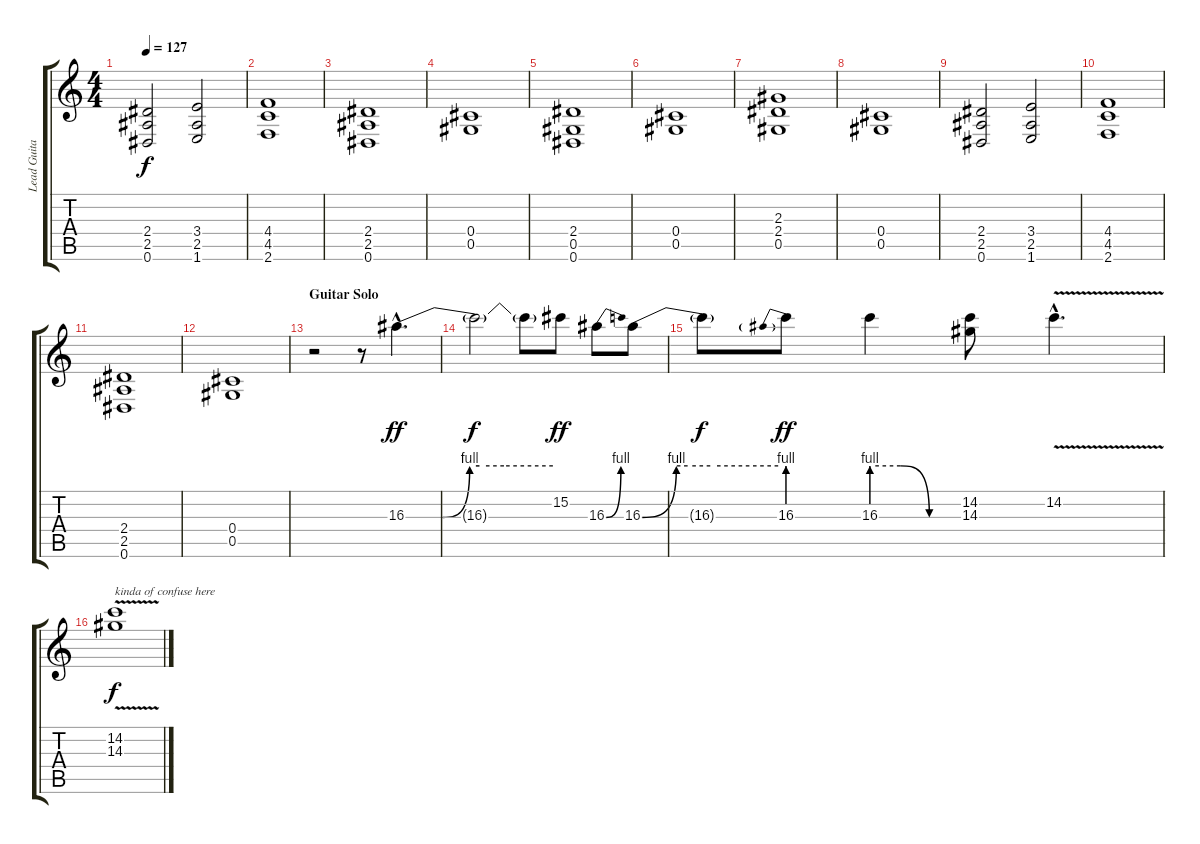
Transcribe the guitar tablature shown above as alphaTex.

\track ("Lead Guitar" "Lead Guita") {instrument distortionguitar}
\staff {score tabs}
\tuning (Eb4 Bb3 Gb3 Db3 Ab2 Eb2) {hide}
\ts (4 4)
\tempo 127
\clef g2
\ks c
(2.4 2.5 0.6).2{dy f} (3.4 2.5 1.6).2 |
(4.4 4.5 2.6).1 |
(2.4 2.5 0.6).1 |
(0.4 0.5).1 |
(2.4 0.5 0.6).1 |
(0.4 0.5).1 |
(2.3 2.4 0.5).1 |
(0.4 0.5).1 |
(2.4 2.5 0.6).2 (3.4 2.5 1.6).2 |
(4.4 4.5 2.6).1 |
(2.4 2.5 0.6).1 |
(0.4 0.5).1 |
\section ("" "Guitar Solo")
r.2 r.8 16.3{be (custom 0 0 15 0 26 4 30 4 40 4 60 4) hac}.4{d dy ff volume 16 instrument distortionguitar} |
16.3{t}.2{dy f} 16.3{t}.8 15.2.8{dy ff} 16.3{be (bend 0 0 60 4)}.8 16.3{be (custom 0 0 15 4 20 4 30 4 60 4)}.8 |
16.3{t}.8{dy f} 16.3{be (prebend 0 4 60 4)}.8{dy ff} 16.3{be (custom 0 4 20 4 40 0 60 0)}.4 (14.2 14.3).8 14.2{v hac}.4{d} |
(14.2{v} 14.3{v}).1{txt "kinda of confuse here" dy f}
